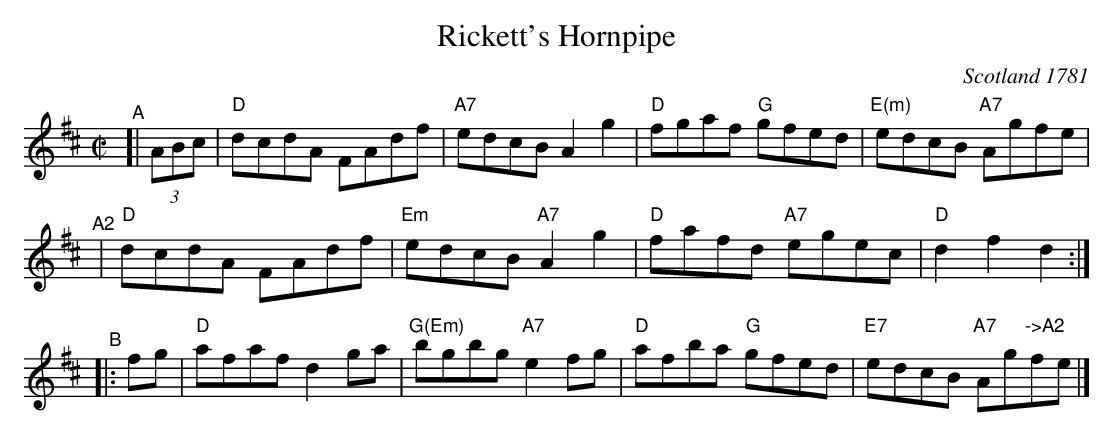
X:1
T: Rickett's Hornpipe
O: Scotland 1781
M: C|
K: D
"^A"[| (3ABc | "D"dcdA FAdf | "A7"edcB A2g2 | "D"fgaf "G"gfed | "E(m)"edcB "A7"Agfe |
"^A2"| "D"dcdA FAdf | "Em"edcB "A7"A2g2 | "D"fafd "A7"egec | "D"d2f2 d2 :|
"^B"|: fg | "D"afaf d2ga | "G(Em)"bgbg "A7"e2fg | "D"afba "G"gfed | "E7"edcB "A7"Ag"->A2"fe |]
